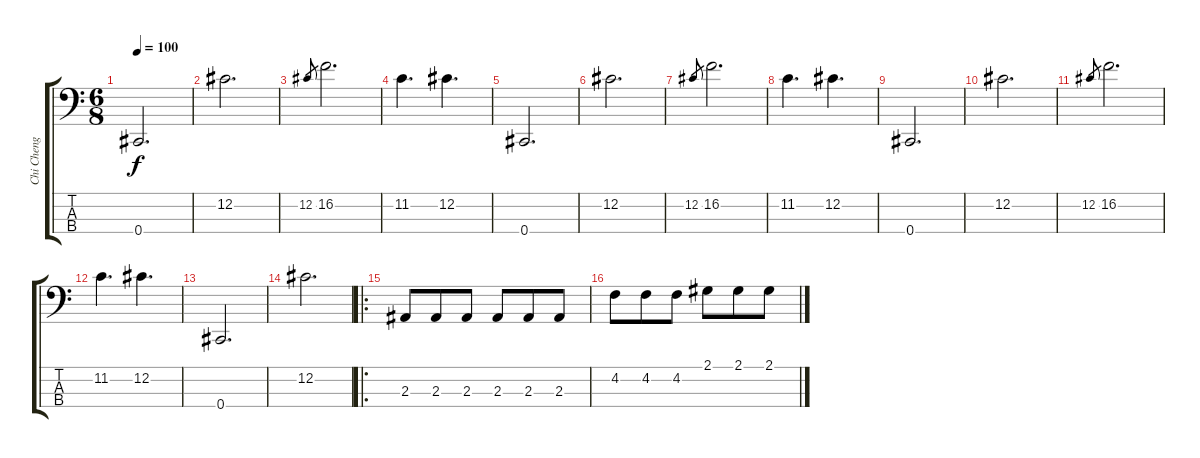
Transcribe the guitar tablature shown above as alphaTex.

\track ("Chi Cheng" "Chi Cheng") {instrument electricbassfinger}
\staff {score tabs}
\tuning (Gb2 Db2 Ab1 Db1) {hide}
\ts (6 8)
\tempo 100
\clef f4
\ks c
0.4.2{d dy f} |
12.2.2{d} |
12.2.8{gr} 16.2.2{d} |
11.2.4{d} 12.2.4{d} |
0.4.2{d} |
12.2.2{d} |
12.2.8{gr} 16.2.2{d} |
11.2.4{d} 12.2.4{d} |
0.4.2{d} |
12.2.2{d} |
12.2.8{gr} 16.2.2{d} |
11.2.4{d} 12.2.4{d} |
0.4.2{d} |
12.2.2{d} |
\ro
2.3.8 2.3.8 2.3.8 2.3.8 2.3.8 2.3.8 |
4.2.8 4.2.8 4.2.8 2.1.8 2.1.8 2.1.8
